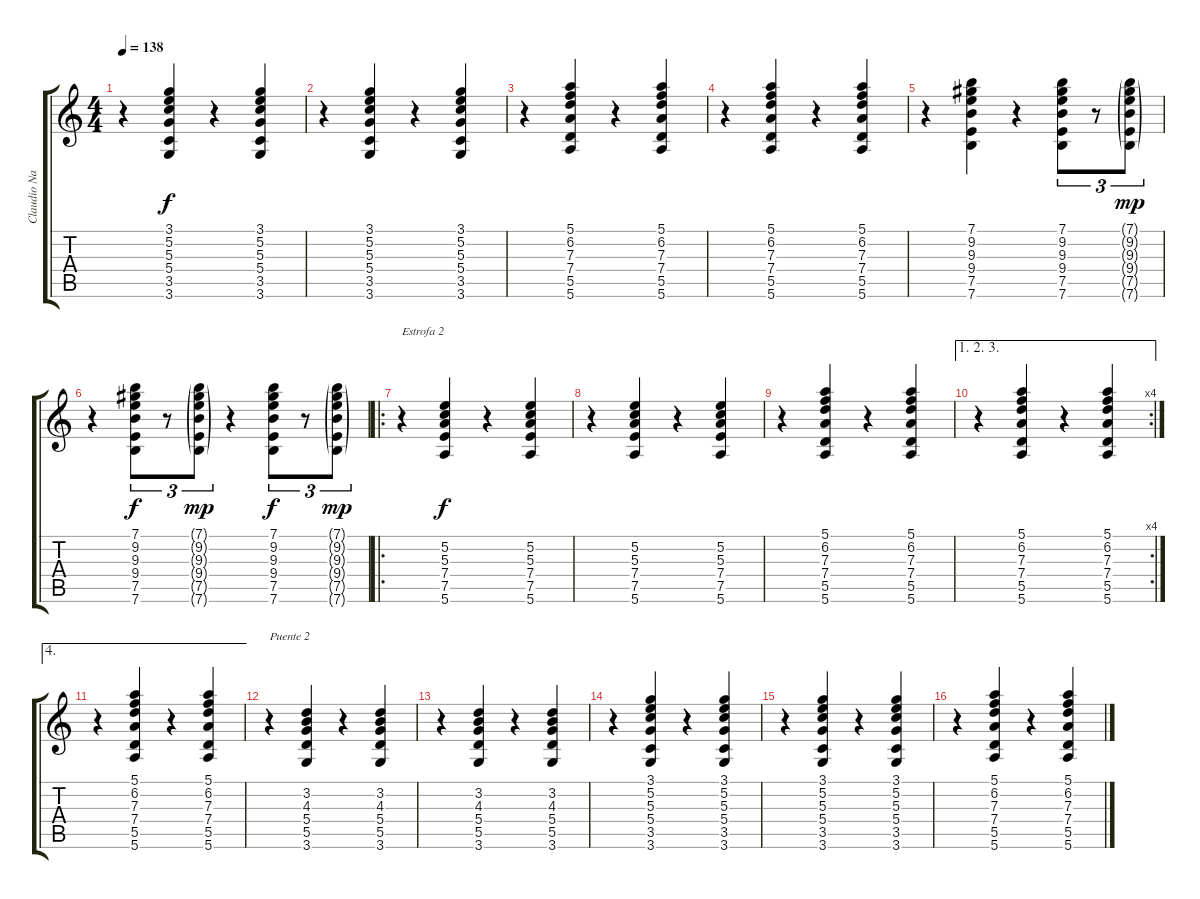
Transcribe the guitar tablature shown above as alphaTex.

\track ("Claudio Narea (guitarra)" "Claudio Na") {instrument electricguitarjazz}
\staff {score tabs}
\tuning (E4 B3 G3 D3 A2 E2) {hide}
\ts (4 4)
\tempo 138
\clef g2
\ks c
r.4{dy f} (3.1 5.2 5.3 5.4 3.5 3.6).4 r.4 (3.1 5.2 5.3 5.4 3.5 3.6).4 |
r.4 (3.1 5.2 5.3 5.4 3.5 3.6).4 r.4 (3.1 5.2 5.3 5.4 3.5 3.6).4 |
r.4 (5.1 6.2 7.3 7.4 5.5 5.6).4 r.4 (5.1 6.2 7.3 7.4 5.5 5.6).4 |
r.4 (5.1 6.2 7.3 7.4 5.5 5.6).4 r.4 (5.1 6.2 7.3 7.4 5.5 5.6).4 |
r.4 (7.1 9.2 9.3 9.4 7.5 7.6).4 r.4 (7.1 9.2 9.3 9.4 7.5 7.6).8{tu (3 2)} r.8{tu (3 2)} (7.1{g} 9.2{g} 9.3{g} 9.4{g} 7.5{g} 7.6{g}).8{tu (3 2) dy mp} |
r.4 (7.1 9.2 9.3 9.4 7.5 7.6).8{tu (3 2) dy f} r.8{tu (3 2)} (7.1{g} 9.2{g} 9.3{g} 9.4{g} 7.5{g} 7.6{g}).8{tu (3 2) dy mp} r.4 (7.1 9.2 9.3 9.4 7.5 7.6).8{tu (3 2) dy f} r.8{tu (3 2)} (7.1{g} 9.2{g} 9.3{g} 9.4{g} 7.5{g} 7.6{g}).8{tu (3 2) dy mp} |
\ro
r.4{txt "Estrofa 2"} (5.2 5.3 7.4 7.5 5.6).4{dy f} r.4 (5.2 5.3 7.4 7.5 5.6).4 |
r.4 (5.2 5.3 7.4 7.5 5.6).4 r.4 (5.2 5.3 7.4 7.5 5.6).4 |
r.4 (5.1 6.2 7.3 7.4 5.5 5.6).4 r.4 (5.1 6.2 7.3 7.4 5.5 5.6).4 |
\ae (1 2 3)
\rc 4
r.4 (5.1 6.2 7.3 7.4 5.5 5.6).4 r.4 (5.1 6.2 7.3 7.4 5.5 5.6).4 |
\ae 4
r.4 (5.1 6.2 7.3 7.4 5.5 5.6).4 r.4 (5.1 6.2 7.3 7.4 5.5 5.6).4 |
r.4{txt "Puente 2"} (3.2 4.3 5.4 5.5 3.6).4 r.4 (3.2 4.3 5.4 5.5 3.6).4 |
r.4 (3.2 4.3 5.4 5.5 3.6).4 r.4 (3.2 4.3 5.4 5.5 3.6).4 |
r.4 (3.1 5.2 5.3 5.4 3.5 3.6).4 r.4 (3.1 5.2 5.3 5.4 3.5 3.6).4 |
r.4 (3.1 5.2 5.3 5.4 3.5 3.6).4 r.4 (3.1 5.2 5.3 5.4 3.5 3.6).4 |
r.4 (5.1 6.2 7.3 7.4 5.5 5.6).4 r.4 (5.1 6.2 7.3 7.4 5.5 5.6).4
